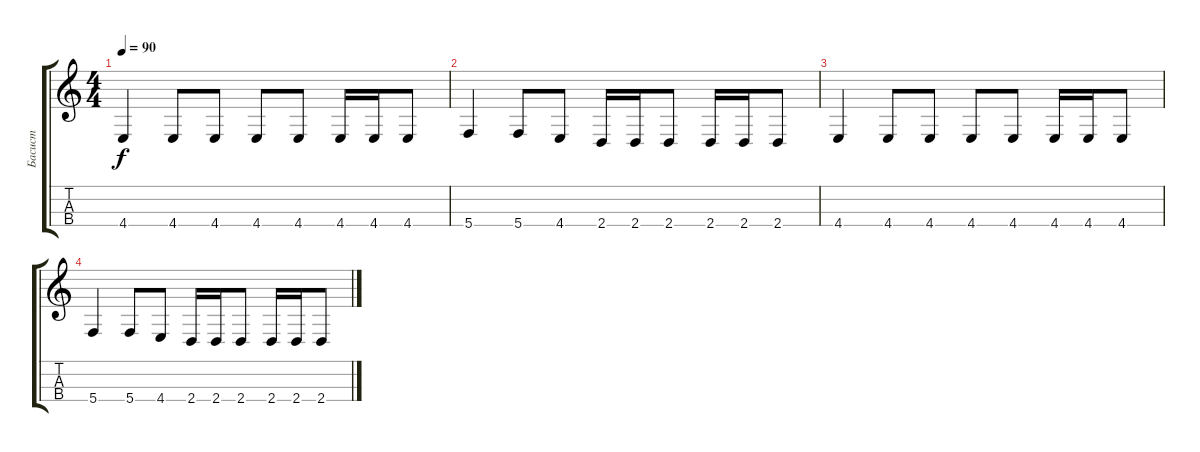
\track ("Басист" "Басист") {instrument electricbassfinger}
\staff {score tabs}
\tuning (F2 C3 G2 C2) {hide}
\ts (4 4)
\tempo 90
\clef g2
\ks c
4.4.4{dy f} 4.4.8 4.4.8 4.4.8 4.4.8 4.4.16 4.4.16 4.4.8 |
5.4.4 5.4.8 4.4.8 2.4.16 2.4.16 2.4.8 2.4.16 2.4.16 2.4.8 |
4.4.4 4.4.8 4.4.8 4.4.8 4.4.8 4.4.16 4.4.16 4.4.8 |
5.4.4 5.4.8 4.4.8 2.4.16 2.4.16 2.4.8 2.4.16 2.4.16 2.4.8
